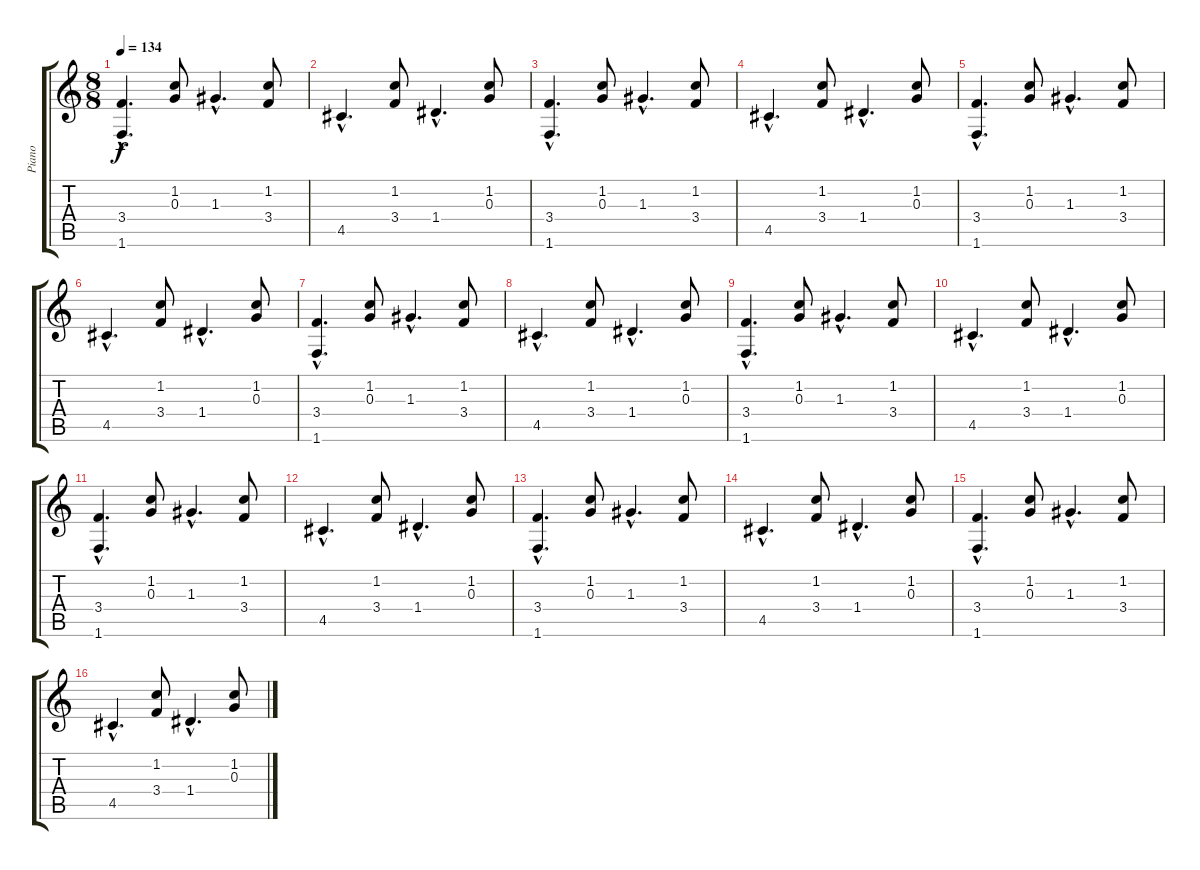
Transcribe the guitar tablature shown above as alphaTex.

\track ("Piano" "Piano") {instrument electricguitarjazz}
\staff {score tabs}
\tuning (E4 B3 G3 D3 A2 E2) {hide}
\ts (8 8)
\tempo 134
\clef g2
\ks c
(3.4{hac} 1.6{hac}).4{d dy f} (1.2 0.3).8 1.3{hac}.4{d} (1.2 3.4).8 |
4.5{hac}.4{d} (1.2 3.4).8 1.4{hac}.4{d} (1.2 0.3).8 |
(3.4{hac} 1.6{hac}).4{d} (1.2 0.3).8 1.3{hac}.4{d} (1.2 3.4).8 |
4.5{hac}.4{d} (1.2 3.4).8 1.4{hac}.4{d} (1.2 0.3).8 |
(3.4{hac} 1.6{hac}).4{d} (1.2 0.3).8 1.3{hac}.4{d} (1.2 3.4).8 |
4.5{hac}.4{d} (1.2 3.4).8 1.4{hac}.4{d} (1.2 0.3).8 |
(3.4{hac} 1.6{hac}).4{d} (1.2 0.3).8 1.3{hac}.4{d} (1.2 3.4).8 |
4.5{hac}.4{d} (1.2 3.4).8 1.4{hac}.4{d} (1.2 0.3).8 |
(3.4{hac} 1.6{hac}).4{d} (1.2 0.3).8 1.3{hac}.4{d} (1.2 3.4).8 |
4.5{hac}.4{d} (1.2 3.4).8 1.4{hac}.4{d} (1.2 0.3).8 |
(3.4{hac} 1.6{hac}).4{d} (1.2 0.3).8 1.3{hac}.4{d} (1.2 3.4).8 |
4.5{hac}.4{d} (1.2 3.4).8 1.4{hac}.4{d} (1.2 0.3).8 |
(3.4{hac} 1.6{hac}).4{d} (1.2 0.3).8 1.3{hac}.4{d} (1.2 3.4).8 |
4.5{hac}.4{d} (1.2 3.4).8 1.4{hac}.4{d} (1.2 0.3).8 |
(3.4{hac} 1.6{hac}).4{d} (1.2 0.3).8 1.3{hac}.4{d} (1.2 3.4).8 |
4.5{hac}.4{d} (1.2 3.4).8 1.4{hac}.4{d} (1.2 0.3).8
